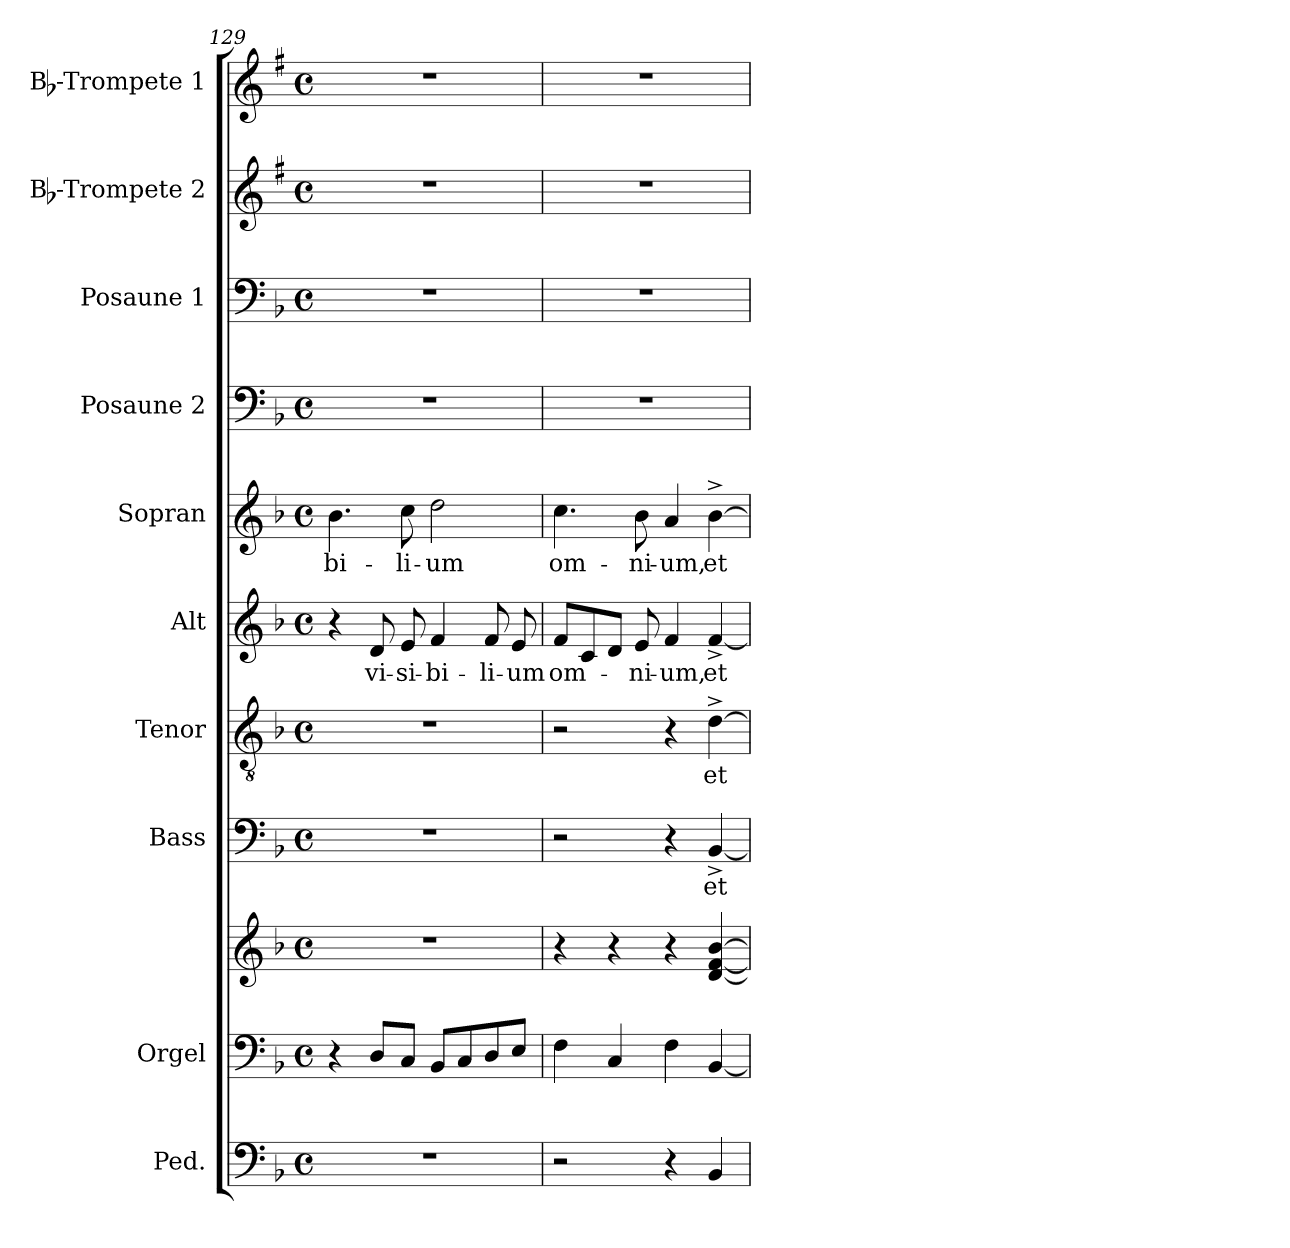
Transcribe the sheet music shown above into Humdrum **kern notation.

**kern	**kern	**kern	**kern	**text	**kern	**text	**kern	**text	**kern	**text	**kern	**kern	**kern	**kern
*part10	*part9	*part9	*part8	*part8	*part7	*part7	*part6	*part6	*part5	*part5	*part4	*part3	*part2	*part1
*staff11	*staff10	*staff9	*staff8	*staff8	*staff7	*staff7	*staff6	*staff6	*staff5	*staff5	*staff4	*staff3	*staff2	*staff1
*I"Ped.	*I"Orgel	*	*I"Bass	*	*I"Tenor	*	*I"Alt	*	*I"Sopran	*	*I"Posaune 2	*I"Posaune 1	*I"Bb-Trompete 2	*I"Bb-Trompete 1
*	*I'Org.	*	*I'B.	*	*I'T.	*	*I'A.	*	*I'S.	*	*I'Pos. 2	*I'Pos. 1	*I'Bb Trp. 2	*I'Bb Trp. 1
*clefF4	*clefF4	*clefG2	*clefF4	*	*clefGv2	*	*clefG2	*	*clefG2	*	*clefF4	*clefF4	*clefG2	*clefG2
*ITrd7c12	*	*	*	*	*	*	*	*	*	*	*	*	*ITrd1c2	*ITrd1c2
*k[b-]	*k[b-]	*k[b-]	*k[b-]	*	*k[b-]	*	*k[b-]	*	*k[b-]	*	*k[b-]	*k[b-]	*k[b-]	*k[b-]
*F:	*F:	*F:	*F:	*	*F:	*	*F:	*	*F:	*	*F:	*F:	*F:	*F:
*M4/4	*M4/4	*M4/4	*M4/4	*	*M4/4	*	*M4/4	*	*M4/4	*	*M4/4	*M4/4	*M4/4	*M4/4
*met(c)	*met(c)	*met(c)	*met(c)	*	*met(c)	*	*met(c)	*	*met(c)	*	*met(c)	*met(c)	*met(c)	*met(c)
=129	=129	=129	=129	=129	=129	=129	=129	=129	=129	=129	=129	=129	=129	=129
!	!	!	!	!	!	!	!	!	!	!LO:LY:b	!	!	!	!
1r	4r	1r	1r	.	1r	.	4r	.	4.b-\	-bi-	1r	1r	1r	1r
!	!	!	!	!	!	!	!	!LO:LY:b	!	!	!	!	!	!
.	8D/L	.	.	.	.	.	8d/	vi-	.	.	.	.	.	.
!	!	!	!	!	!	!	!	!LO:LY:b	!	!LO:LY:b	!	!	!	!
.	8C/J	.	.	.	.	.	8e/	-si-	8cc\	-li-	.	.	.	.
!	!	!	!	!	!	!	!	!LO:LY:b	!	!LO:LY:b	!	!	!	!
.	8BB-/L	.	.	.	.	.	4f/	-bi-	2dd\	-um	.	.	.	.
.	8C/	.	.	.	.	.	.	.	.	.	.	.	.	.
!	!	!	!	!	!	!	!	!LO:LY:b	!	!	!	!	!	!
.	8D/	.	.	.	.	.	8f/	-li-	.	.	.	.	.	.
!	!	!	!	!	!	!	!	!LO:LY:b	!	!	!	!	!	!
.	8E/J	.	.	.	.	.	8e/	-um	.	.	.	.	.	.
!!LO:PB:g=z
=130	=130	=130	=130	=130	=130	=130	=130	=130	=130	=130	=130	=130	=130	=130
!	!	!	!	!	!	!	!	!LO:LY:b	!	!LO:LY:b	!	!	!	!
2r	4F\	4r	2r	.	2r	.	8f/L	om-	4.cc\	om-	1r	1r	1r	1r
.	.	.	.	.	.	.	8c/	.	.	.	.	.	.	.
.	4C/	4r	.	.	.	.	8d/J	.	.	.	.	.	.	.
!	!	!	!	!	!	!	!	!LO:LY:b	!	!LO:LY:b	!	!	!	!
.	.	.	.	.	.	.	8e/	-ni-	8b-\	-ni-	.	.	.	.
!	!	!	!	!	!	!	!	!LO:LY:b	!	!LO:LY:b	!	!	!	!
4r	4F\	4r	4r	.	4r	.	4f/	-um,	4a/	-um,	.	.	.	.
!	!	!	!	!LO:LY:b	!	!LO:LY:b	!	!LO:LY:b	!	!LO:LY:b	!	!	!	!
4BBB-/	[4BB-/	[4d/ [4f/ [4b-/	[4BB-^>/	et	[4d^>\	et	[4f^>/	et	[4b-^>\	et	.	.	.	.
=	=	=	=	=	=	=	=	=	=	=	=	=	=	=
*-	*-	*-	*-	*-	*-	*-	*-	*-	*-	*-	*-	*-	*-	*-
